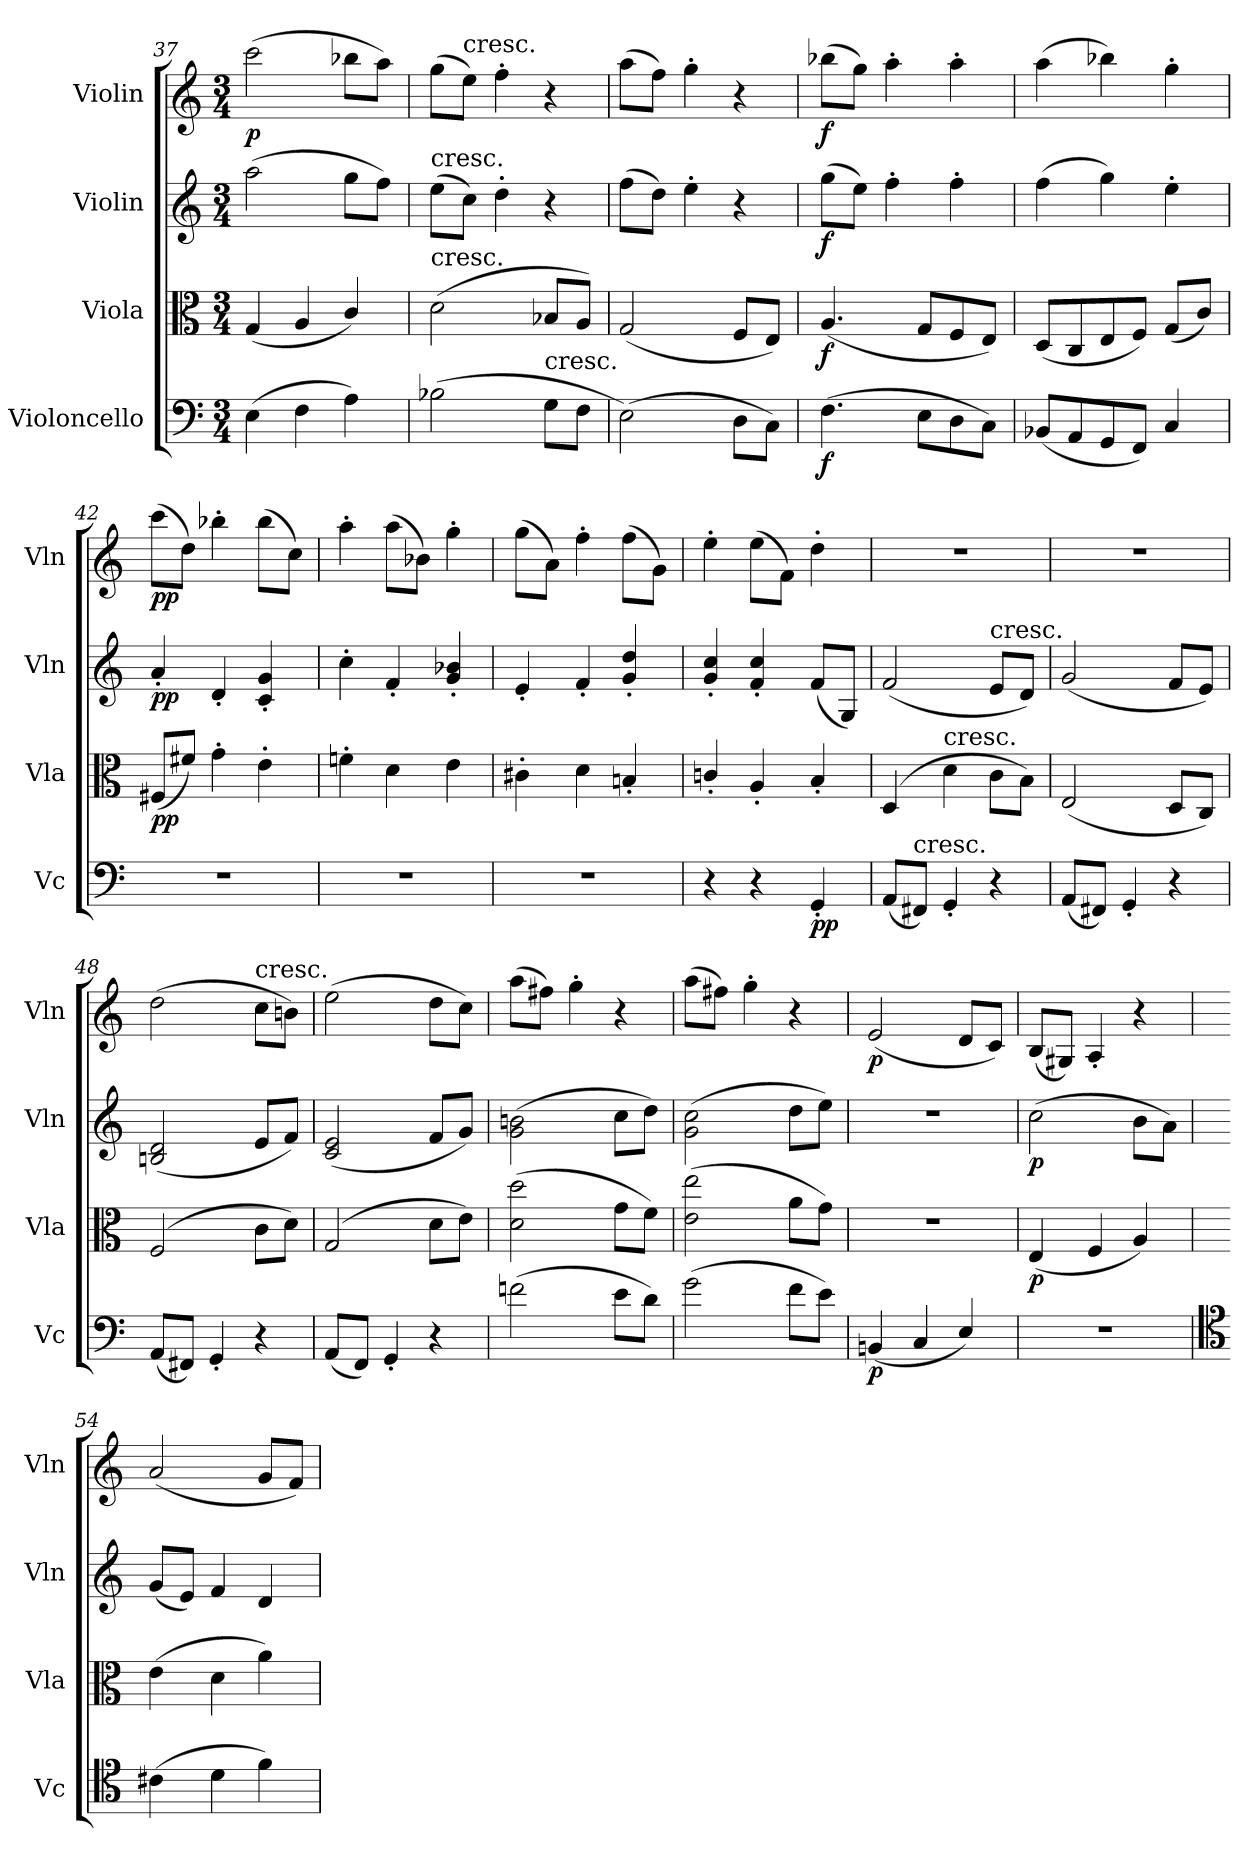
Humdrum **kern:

**kern	**dynam	**kern	**dynam	**kern	**dynam	**kern	**dynam
*part4	*part4	*part3	*part3	*part2	*part2	*part1	*part1
*staff4	*staff4	*staff3	*staff3	*staff2	*staff2	*staff1	*staff1
*I"Violoncello	*	*I"Viola	*	*I"Violin	*	*I"Violin	*
*I'Vc	*	*I'Vla	*	*I'Vln	*	*I'Vln	*
*clefF4	*	*clefC3	*	*clefG2	*	*clefG2	*
*k[]	*	*k[]	*	*k[]	*	*k[]	*
*M3/4	*	*M3/4	*	*M3/4	*	*M3/4	*
=37	=37	=37	=37	=37	=37	=37	=37
(4E\	.	(4G/	.	(2aa\	.	(2ccc\	p
4F\	.	4A/	.	.	.	.	.
4A\)	.	4c/)	.	8gg\L	.	8bb-X\L	.
.	.	.	.	8ff\J)	.	8aa\J)	.
=38	=38	=38	=38	=38	=38	=38	=38
!	!	!	!	!LO:TX:t=cresc.	!	!	!
!	!	!LO:TX:t=cresc.	!	!	!	!	!
(2B-X\	.	(2d\	.	(8ee\L	.	(8gg\L	.
!	!	!	!	!	!	!LO:TX:t=cresc.	!
.	.	.	.	8cc\J)	.	8ee\J)	.
.	.	.	.	4dd'\	.	4ff'\	.
!LO:TX:t=cresc.	!	!	!	!	!	!	!
8G\L	.	8B-X/L	.	4r	.	4r	.
8F\J	.	8A/J)	.	.	.	.	.
=39	=39	=39	=39	=39	=39	=39	=39
(2E\)	.	(2G/	.	(8ff\L	.	(8aa\L	.
.	.	.	.	8dd\J)	.	8ff\J)	.
.	.	.	.	4ee'\	.	4gg'\	.
8D\L	.	8F/L	.	4r	.	4r	.
8C\J)	.	8E/J)	.	.	.	.	.
=40	=40	=40	=40	=40	=40	=40	=40
(4.F\	f	(4.A/	f	(8gg\L	f	(8bb-X\L	f
.	.	.	.	8ee\J)	.	8gg\J)	.
.	.	.	.	4ff'\	.	4aa'\	.
8E\L	.	8G/L	.	.	.	.	.
8D\	.	8F/	.	4ff'\	.	4aa'\	.
8C\J)	.	8E/J)	.	.	.	.	.
=41	=41	=41	=41	=41	=41	=41	=41
(8BB-X/L	.	(8D/L	.	(4ff\	.	(4aa\	.
8AA/	.	8C/	.	.	.	.	.
8GG/	.	8E/	.	4gg\)	.	4bb-X\)	.
8FF/J)	.	8F/J)	.	.	.	.	.
4C/	.	(8G/L	.	4ee'\	.	4gg'\	.
.	.	8c/J)	.	.	.	.	.
=42	=42	=42	=42	=42	=42	=42	=42
2.r	.	(8F#X/L	pp	4a'/	pp	(8ccc\L	pp
.	.	8f#X/J)	.	.	.	8dd\J)	.
.	.	4g'\	.	4d'/	.	4bb-X'\	.
.	.	4e'\	.	4c'/ 4g'/	.	(8bb-\L	.
.	.	.	.	.	.	8cc\J)	.
=43	=43	=43	=43	=43	=43	=43	=43
2.r	.	4fn'\	.	4cc'\	.	4aa'\	.
.	.	4d\	.	4f'/	.	(8aa\L	.
.	.	.	.	.	.	8b-X\J)	.
.	.	4e\	.	4g'/ 4b-X'/	.	4gg'\	.
=44	=44	=44	=44	=44	=44	=44	=44
2.r	.	4c#X'\	.	4e'/	.	(8gg\L	.
.	.	.	.	.	.	8a\J)	.
.	.	4d\	.	4f'/	.	4ff'\	.
.	.	4Bn'/	.	4g'/ 4dd'/	.	(8ff\L	.
.	.	.	.	.	.	8g\J)	.
=45	=45	=45	=45	=45	=45	=45	=45
4r	.	4cn'/	.	4g'/ 4cc'/	.	4ee'\	.
4r	.	4A'/	.	4f'/ 4cc'/	.	(8ee\L	.
.	.	.	.	.	.	8f\J)	.
4GG'/	pp	4B'/	.	(8f/L	.	4dd'\	.
.	.	.	.	8G/J)	.	.	.
=46	=46	=46	=46	=46	=46	=46	=46
(8AA/L	.	(4D/	.	(2f/	.	2.r	.
!LO:TX:t=cresc.	!	!	!	!	!	!	!
8FF#X/J)	.	.	.	.	.	.	.
!	!	!LO:TX:t=cresc.	!	!	!	!	!
4GG'/	.	4d\	.	.	.	.	.
!	!	!	!	!LO:TX:t=cresc.	!	!	!
4r	.	8c\L	.	8e/L	.	.	.
.	.	8B\J)	.	8d/J)	.	.	.
=47	=47	=47	=47	=47	=47	=47	=47
(8AA/L	.	(2E/	.	(2g/	.	2.r	.
8FF#X/J)	.	.	.	.	.	.	.
4GG'/	.	.	.	.	.	.	.
4r	.	8D/L	.	8f/L	.	.	.
.	.	8C/J)	.	8e/J)	.	.	.
=48	=48	=48	=48	=48	=48	=48	=48
(8AA/L	.	(2F/	.	(2Bn/ 2d/	.	(2dd\	.
8FF#X/J)	.	.	.	.	.	.	.
4GG'/	.	.	.	.	.	.	.
!	!	!	!	!	!	!LO:TX:t=cresc.	!
4r	.	8c\L	.	8e/L	.	8cc\L	.
.	.	8d\J)	.	8f/J)	.	8bn\J)	.
=49	=49	=49	=49	=49	=49	=49	=49
(8AA/L	.	(2G/	.	(2c/ 2e/	.	(2ee\	.
8FF/J)	.	.	.	.	.	.	.
4GG'/	.	.	.	.	.	.	.
4r	.	8d\L	.	8f/L	.	8dd\L	.
.	.	8e\J)	.	8g/J)	.	8cc\J)	.
=50	=50	=50	=50	=50	=50	=50	=50
(2fn\	.	(2d\ 2dd\	.	(2g\ 2bn\	.	(8aa\L	.
.	.	.	.	.	.	8ff#X\J)	.
.	.	.	.	.	.	4gg'\	.
8e\L	.	8g\L	.	8cc\L	.	4r	.
8d\J)	.	8f\J)	.	8dd\J)	.	.	.
=51	=51	=51	=51	=51	=51	=51	=51
(2g\	.	(2e\ 2ee\	.	(2g\ 2cc\	.	(8aa\L	.
.	.	.	.	.	.	8ff#X\J)	.
.	.	.	.	.	.	4gg'\	.
8f\L	.	8a\L	.	8dd\L	.	4r	.
8e\J)	.	8g\J)	.	8ee\J)	.	.	.
=52	=52	=52	=52	=52	=52	=52	=52
(4BBn/	p	2.r	.	2.r	.	(2e/	p
4C/	.	.	.	.	.	.	.
4E/)	.	.	.	.	.	8d/L	.
.	.	.	.	.	.	8c/J)	.
=53	=53	=53	=53	=53	=53	=53	=53
2.r	.	(4E/	p	(2cc\	p	(8B/L	.
.	.	.	.	.	.	8G#X/J)	.
.	.	4F/	.	.	.	4A'/	.
.	.	4A/)	.	8b\L	.	4r	.
.	.	.	.	8a\J)	.	.	.
=54	=54	=54	=54	=54	=54	=54	=54
*clefC4	*	*	*	*	*	*	*
(4c#X\	.	(4e\	.	(8g/L	.	(2a/	.
.	.	.	.	8e/J)	.	.	.
4d\	.	4d\	.	4f/	.	.	.
4f\)	.	4a\)	.	4d/	.	8g/L	.
.	.	.	.	.	.	8f/J)	.
=	=	=	=	=	=	=	=
*-	*-	*-	*-	*-	*-	*-	*-
